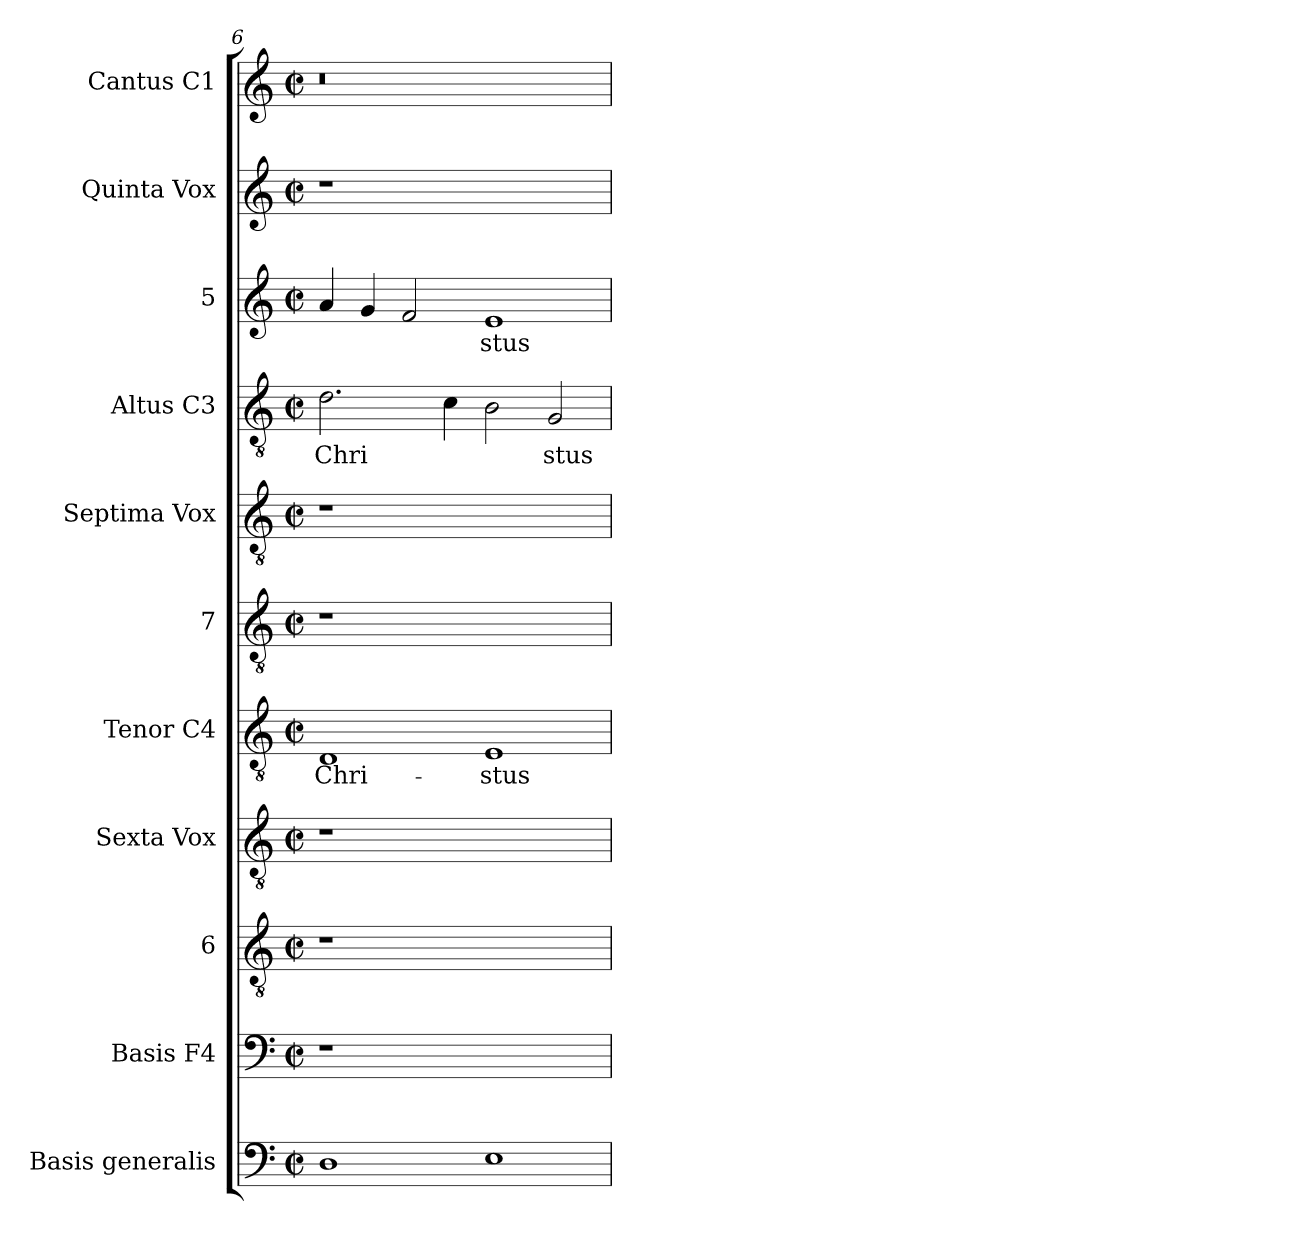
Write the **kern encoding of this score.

**kern	**text	**kern	**kern	**kern	**kern	**text	**kern	**kern	**kern	**text	**kern	**text	**kern	**kern
*part11	*part11	*part10	*part9	*part8	*part7	*part7	*part6	*part5	*part4	*part4	*part3	*part3	*part2	*part1
*staff11	*staff11	*staff10	*staff9	*staff8	*staff7	*staff7	*staff6	*staff5	*staff4	*staff4	*staff3	*staff3	*staff2	*staff1
*I"Basis  generalis	*	*I"Basis  F4	*I"6	*I"Sexta  Vox	*I"Tenor  C4	*	*I"7	*I"Septima  Vox	*I"Altus  C3	*	*I"5	*	*I"Quinta  Vox	*I"Cantus  C1
*	*	*I'B	*	*	*I'T	*	*	*	*I'A	*	*	*	*	*I'C
!!LO:PB:g=z
*clefF4	*	*clefF4	*clefGv2	*clefGv2	*clefGv2	*	*clefGv2	*clefGv2	*clefGv2	*	*clefG2	*	*clefG2	*clefG2
*k[]	*	*k[]	*k[]	*k[]	*k[]	*	*k[]	*k[]	*k[]	*	*k[]	*	*k[]	*k[]
*C:	*	*C:	*C:	*C:	*C:	*	*C:	*C:	*C:	*	*C:	*	*C:	*C:
*M2/2	*	*M2/2	*M2/2	*M2/2	*M2/2	*	*M2/2	*M2/2	*M2/2	*	*M2/2	*	*M2/2	*M2/2
*met(c|)	*	*met(c|)	*met(c|)	*met(c|)	*met(c|)	*	*met(c|)	*met(c|)	*met(c|)	*	*met(c|)	*	*met(c|)	*met(c|)
=6	=6	=6	=6	=6	=6	=6	=6	=6	=6	=6	=6	=6	=6	=6
!	!LO:LY:a:cj	!	!	!	!	!LO:LY:b:cj	!	!	!	!LO:LY:b:cj	!	!LO:LY:b:cj	!	!
1D	.	1r	1r	1r	1D	Chri-	1r	1r	2.d\	Chri-	4a/	.	1r	0r
!	!	!	!	!	!	!	!	!	!	!	!	!LO:LY:b:cj	!	!
.	.	.	.	.	.	.	.	.	.	.	4g/	.	.	.
!	!	!	!	!	!	!	!	!	!	!	!	!LO:LY:b:cj	!	!
.	.	.	.	.	.	.	.	.	.	.	2f/	.	.	.
!	!	!	!	!	!	!	!	!	!	!LO:LY:b:cj	!	!	!	!
.	.	.	.	.	.	.	.	.	4c\	--	.	.	.	.
!	!LO:LY:a:cj	!	!	!	!	!LO:LY:b:cj	!	!	!	!LO:LY:b:cj	!	!LO:LY:b:cj	!	!
1E	.	1ryy	1ryy	1ryy	1E	-stus	1ryy	1ryy	2B\	--	1e	stus	1ryy	.
!	!	!	!	!	!	!	!	!	!	!LO:LY:b:cj	!	!	!	!
.	.	.	.	.	.	.	.	.	2G/	-stus	.	.	.	.
=	=	=	=	=	=	=	=	=	=	=	=	=	=	=
*-	*-	*-	*-	*-	*-	*-	*-	*-	*-	*-	*-	*-	*-	*-
